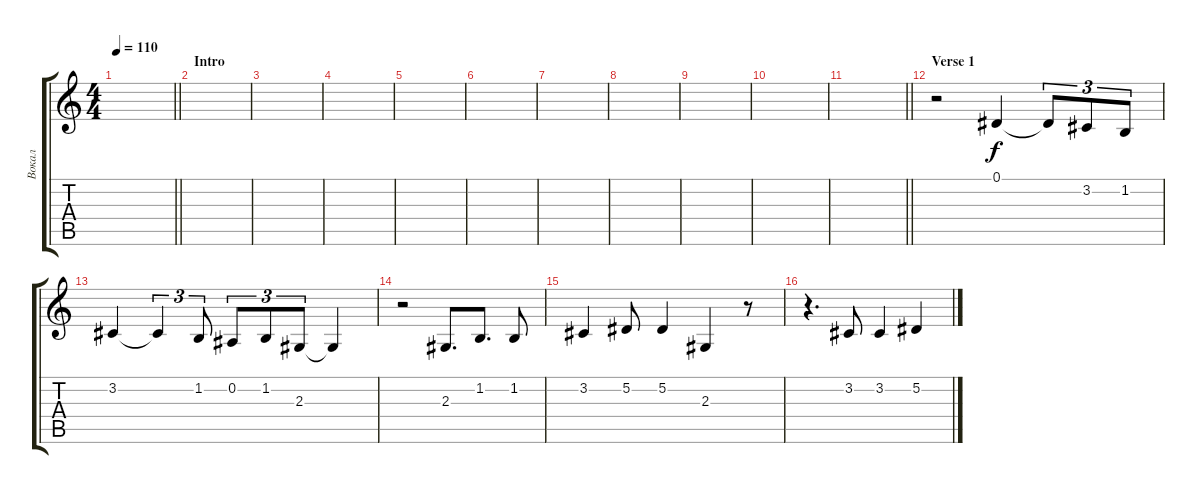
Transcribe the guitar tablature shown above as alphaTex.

\track ("Вокал" "Вокал") {mute instrument trumpet}
\staff {score tabs}
\tuning (Eb4 Bb3 Gb3 Db3 Ab2 Eb2) {hide}
\ts (4 4)
\tempo 110
\clef g2
\barLineRight lightlight
\ks c
|
\section ("" "Intro")
|
|
|
|
|
|
|
|
\ks aminor
|
\barLineRight lightlight
|
\section ("" "Verse 1")
\ks c
r.2 0.1.4 0.1{t}.8{tu (3 2)} 3.2.8{tu (3 2)} 1.2.8{tu (3 2)} |
3.2.4 3.2{t}.4{tu (3 2)} 1.2.8{tu (3 2)} 0.2.8{tu (3 2)} 1.2.8{tu (3 2)} 2.3.8{tu (3 2)} 2.3{t}.4 |
r.2 2.3.8{d} 1.2.8{d} 1.2.8 |
3.2.4 5.2.8 5.2.4 2.3.4 r.8 |
r.4{d} 3.2.8 3.2.4 5.2.4
